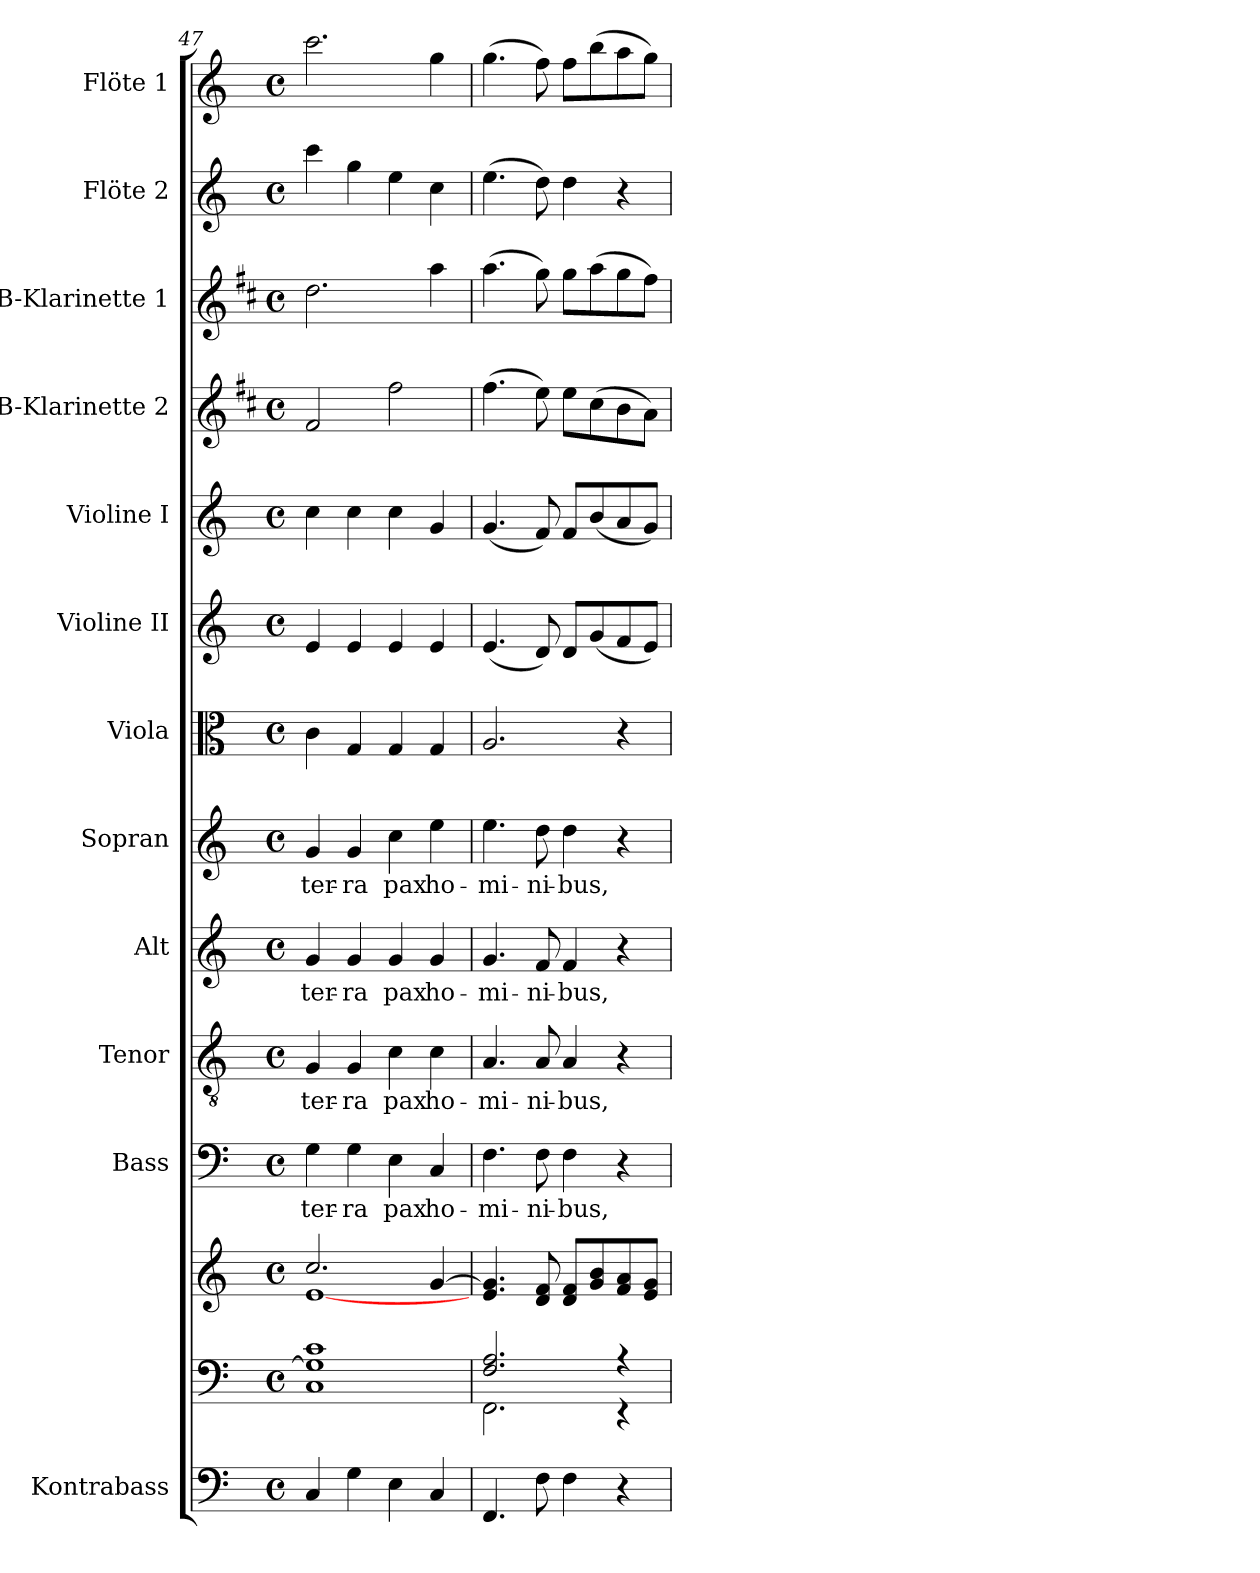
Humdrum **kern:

**kern	**kern	**kern	**kern	**text	**kern	**text	**kern	**text	**kern	**text	**kern	**kern	**kern	**kern	**kern	**kern	**kern
*part13	*part12	*part12	*part11	*part11	*part10	*part10	*part9	*part9	*part8	*part8	*part7	*part6	*part5	*part4	*part3	*part2	*part1
*staff14	*staff13	*staff12	*staff11	*staff11	*staff10	*staff10	*staff9	*staff9	*staff8	*staff8	*staff7	*staff6	*staff5	*staff4	*staff3	*staff2	*staff1
*I"Kontrabass	*	*	*I"Bass	*	*I"Tenor	*	*I"Alt	*	*I"Sopran	*	*I"Viola	*I"Violine II	*I"Violine I	*I"B-Klarinette 2	*I"B-Klarinette 1	*I"Flöte 2	*I"Flöte 1
*I'Kb.	*	*	*I'B.	*	*I'T.	*	*I'A.	*	*I'S.	*	*I'Vla.	*I'Vl. II	*I'Vl. I	*I'B Kl. 2	*I'B Kl. 1	*I'Fl. 2	*I'Fl. 1
*clefF4	*clefF4	*clefG2	*clefF4	*	*clefGv2	*	*clefG2	*	*clefG2	*	*clefC3	*clefG2	*clefG2	*clefG2	*clefG2	*clefG2	*clefG2
*ITrd7c12	*	*	*	*	*	*	*	*	*	*	*	*	*	*ITrd1c2	*ITrd1c2	*	*
*k[]	*k[]	*k[]	*k[]	*	*k[]	*	*k[]	*	*k[]	*	*k[]	*k[]	*k[]	*k[]	*k[]	*k[]	*k[]
*C:	*C:	*C:	*C:	*	*C:	*	*C:	*	*C:	*	*C:	*C:	*C:	*C:	*C:	*C:	*C:
*M4/4	*M4/4	*M4/4	*M4/4	*	*M4/4	*	*M4/4	*	*M4/4	*	*M4/4	*M4/4	*M4/4	*M4/4	*M4/4	*M4/4	*M4/4
*met(c)	*met(c)	*met(c)	*met(c)	*	*met(c)	*	*met(c)	*	*met(c)	*	*met(c)	*met(c)	*met(c)	*met(c)	*met(c)	*met(c)	*met(c)
=47	=47	=47	=47	=47	=47	=47	=47	=47	=47	=47	=47	=47	=47	=47	=47	=47	=47
*	*^	*^	*	*	*	*	*	*	*	*	*	*	*	*	*	*	*
!	!	!	!	!	!	!LO:LY:b	!	!LO:LY:b	!	!LO:LY:b	!	!LO:LY:b	!	!	!	!	!	!	!
4CC/	1c	1C 1G]	2.cc/	[<1e	4G\	ter-	4G/	ter-	4g/	ter-	4g/	ter-	4c\	4e/	4cc\	2e/	2.cc\	4ccc\	2.ccc\
!	!	!	!	!	!	!LO:LY:b	!	!LO:LY:b	!	!LO:LY:b	!	!LO:LY:b	!	!	!	!	!	!	!
4GG\	.	.	.	.	4G\	-ra	4G/	-ra	4g/	-ra	4g/	-ra	4G/	4e/	4cc\	.	.	4gg\	.
!	!	!	!	!	!	!LO:LY:b	!	!LO:LY:b	!	!LO:LY:b	!	!LO:LY:b	!	!	!	!	!	!	!
4EE\	.	.	.	.	4E\	pax	4c\	pax	4g/	pax	4cc\	pax	4G/	4e/	4cc\	2ee\	.	4ee\	.
!	!	!	!	!	!	!LO:LY:b	!	!LO:LY:b	!	!LO:LY:b	!	!LO:LY:b	!	!	!	!	!	!	!
4CC/	.	.	[>4g/	.	4C/	ho-	4c\	ho-	4g/	ho-	4ee\	ho-	4G/	4e/	4g/	.	4gg\	4cc\	4gg\
*	*	*	*v	*v	*	*	*	*	*	*	*	*	*	*	*	*	*	*	*
=48	=48	=48	=48	=48	=48	=48	=48	=48	=48	=48	=48	=48	=48	=48	=48	=48	=48	=48
!	!	!	!	!	!LO:LY:b	!	!LO:LY:b	!	!LO:LY:b	!	!LO:LY:b	!	!	!	!	!	!	!
4.FFF/	2.F/ 2.A/	2.FF\	4.e/ 4.g/]	4.F\	-mi-	4.A/	-mi-	4.g/	-mi-	4.ee\	-mi-	2.A/	(<4.e/	(<4.g/	(>4.ee\	(>4.gg\	(>4.ee\	(>4.gg\
!	!	!	!	!	!LO:LY:b	!	!LO:LY:b	!	!LO:LY:b	!	!LO:LY:b	!	!	!	!	!	!	!
8FF\	.	.	8d/ 8f/	8F\	-ni-	8A/	-ni-	8f/	-ni-	8dd\	-ni-	.	8d/)	8f/)	8dd\)	8ff\)	8dd\)	8ff\)
!	!	!	!	!	!LO:LY:b	!	!LO:LY:b	!	!LO:LY:b	!	!LO:LY:b	!	!	!	!	!	!	!
4FF\	.	.	8d/ 8f/L	4F\	-bus,	4A/	-bus,	4f/	-bus,	4dd\	-bus,	.	8d/L	8f/L	8dd\L	8ff\L	4dd\	8ff\L
.	.	.	8g/ 8b/	.	.	.	.	.	.	.	.	.	(<8g/	(<8b/	(>8b\	(>8gg\	.	(>8bb\
4r	4r	4r	8f/ 8a/	4r	.	4r	.	4r	.	4r	.	4r	8f/	8a/	8a\	8ff\	4r	8aa\
.	.	.	8e/ 8g/J	.	.	.	.	.	.	.	.	.	8e/J)	8g/J)	8g\J)	8ee\J)	.	8gg\J)
*	*v	*v	*	*	*	*	*	*	*	*	*	*	*	*	*	*	*	*
=	=	=	=	=	=	=	=	=	=	=	=	=	=	=	=	=	=
*-	*-	*-	*-	*-	*-	*-	*-	*-	*-	*-	*-	*-	*-	*-	*-	*-	*-
